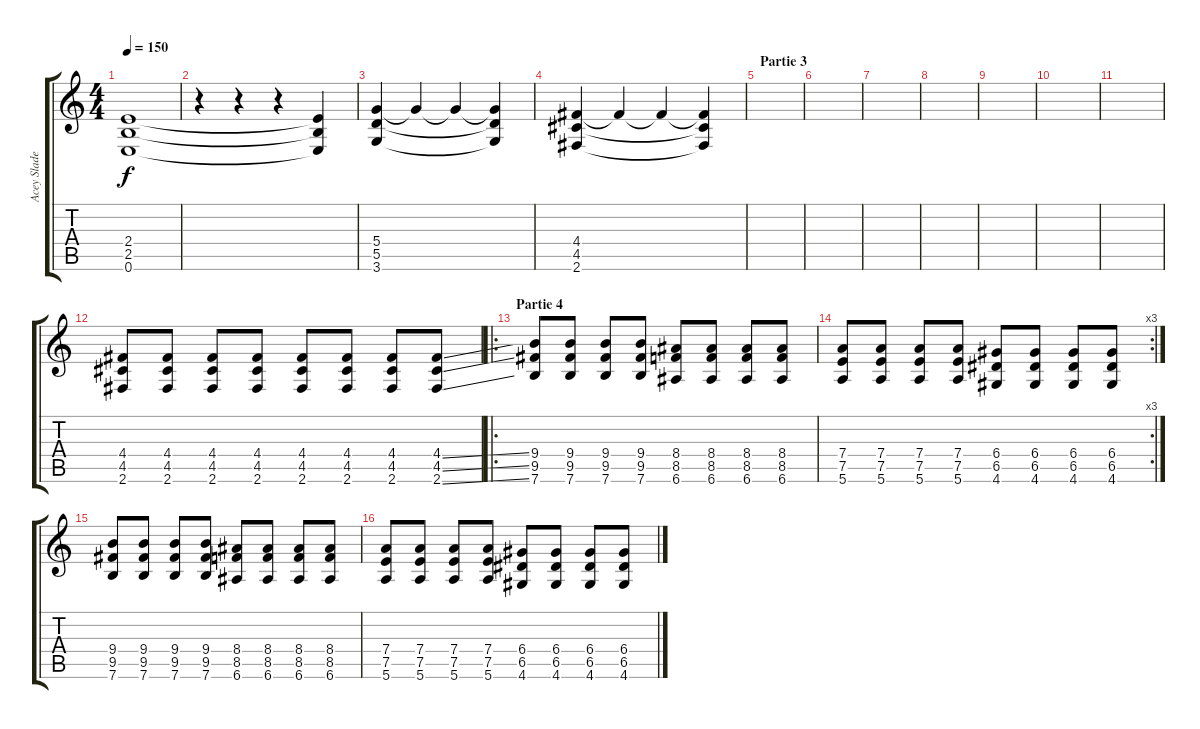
\track ("Acey Slade" "Acey Slade") {instrument distortionguitar}
\staff {score tabs}
\tuning (E4 B3 G3 D3 A2 E2) {hide}
\ts (4 4)
\tempo 150
\clef g2
\ks c
(2.4 2.5 0.6).1{dy f} |
r.4 r.4 r.4 (2.4{t} 2.5{t} 0.6{t}).4 |
(5.4 5.5 3.6).4 5.4{t}.4 5.4{t}.4 (5.4{t} 5.5{t} 3.6{t}).4 |
(4.4 4.5 2.6).4 4.4{t}.4 4.4{t}.4 (4.4{t} 4.5{t} 2.6{t}).4 |
\section ("" "Partie 3")
|
|
|
|
|
|
|
(4.4 4.5 2.6).8 (4.4 4.5 2.6).8 (4.4 4.5 2.6).8 (4.4 4.5 2.6).8 (4.4 4.5 2.6).8 (4.4 4.5 2.6).8 (4.4 4.5 2.6).8 (4.4{ss} 4.5{ss} 2.6{ss}).8 |
\ro
\section ("" "Partie 4")
(9.4 9.5 7.6).8 (9.4 9.5 7.6).8 (9.4 9.5 7.6).8 (9.4 9.5 7.6).8 (8.4 8.5 6.6).8 (8.4 8.5 6.6).8 (8.4 8.5 6.6).8 (8.4 8.5 6.6).8 |
\rc 3
(7.4 7.5 5.6).8 (7.4 7.5 5.6).8 (7.4 7.5 5.6).8 (7.4 7.5 5.6).8 (6.4 6.5 4.6).8 (6.4 6.5 4.6).8 (6.4 6.5 4.6).8 (6.4 6.5 4.6).8 |
(9.4 9.5 7.6).8 (9.4 9.5 7.6).8 (9.4 9.5 7.6).8 (9.4 9.5 7.6).8 (8.4 8.5 6.6).8 (8.4 8.5 6.6).8 (8.4 8.5 6.6).8 (8.4 8.5 6.6).8 |
(7.4 7.5 5.6).8 (7.4 7.5 5.6).8 (7.4 7.5 5.6).8 (7.4 7.5 5.6).8 (6.4 6.5 4.6).8 (6.4 6.5 4.6).8 (6.4 6.5 4.6).8 (6.4 6.5 4.6).8
